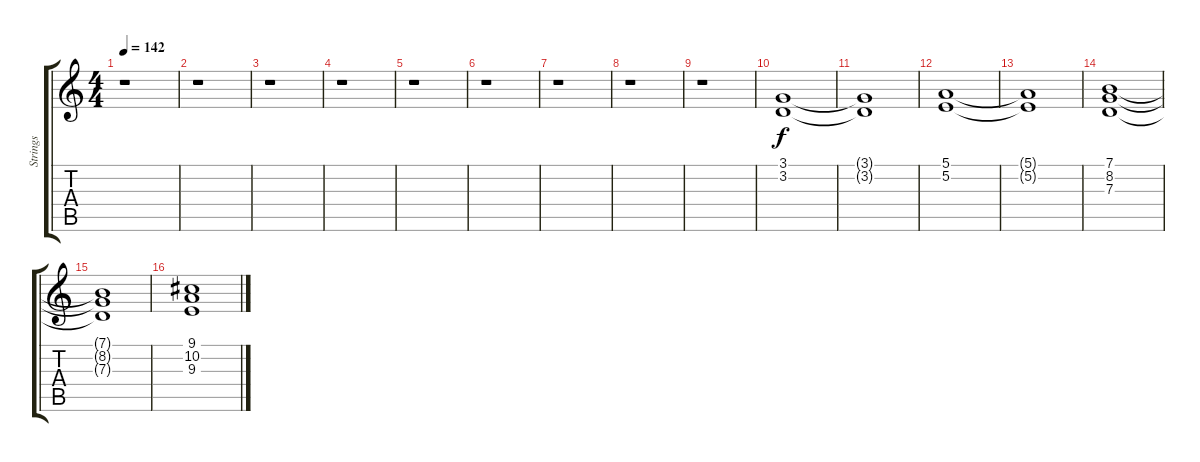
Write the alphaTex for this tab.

\track ("Strings" "Strings") {instrument stringensemble1}
\staff {score tabs}
\tuning (E4 B3 G3 D3 A2 E2) {hide}
\ts (4 4)
\tempo 142
\clef g2
\ks c
r.1{dy f instrument stringensemble1} |
r.1 |
r.1 |
r.1 |
r.1 |
r.1 |
r.1 |
r.1 |
r.1 |
(3.1 3.2).1 |
(3.1{t} 3.2{t}).1 |
(5.1 5.2).1 |
(5.1{t} 5.2{t}).1 |
(7.1 8.2 7.3).1 |
(7.1{t} 8.2{t} 7.3{t}).1 |
(9.1 10.2 9.3).1
